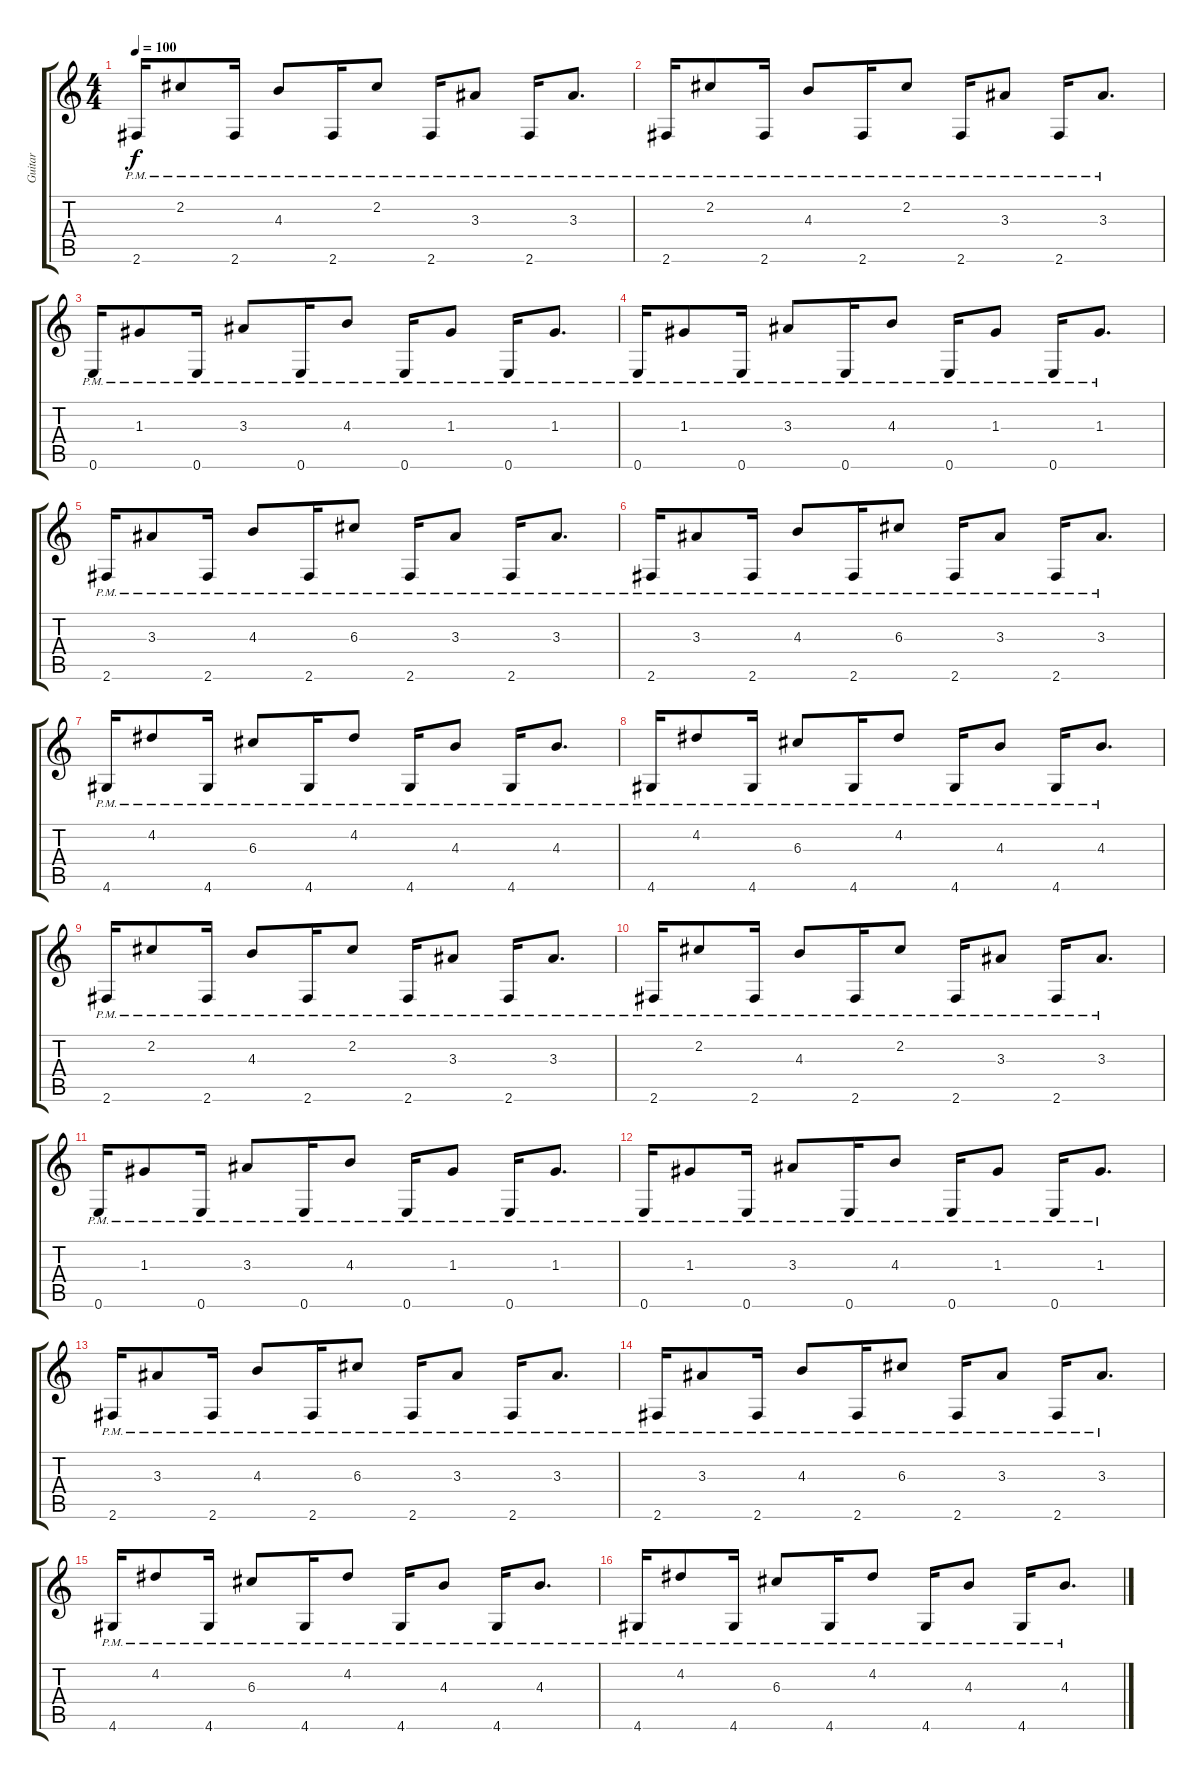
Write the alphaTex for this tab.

\track ("Guitar" "Guitar") {instrument distortionguitar}
\staff {score tabs}
\tuning (E4 B3 G3 D3 A2 E2) {hide}
\ts (4 4)
\tempo 100
\clef g2
\ks c
2.6{pm}.16{dy f} 2.2{pm}.8 2.6{pm}.16 4.3{pm}.8 2.6{pm}.16 2.2{pm}.8 2.6{pm}.16 3.3{pm}.8 2.6{pm}.16 3.3{pm}.8{d} |
2.6{pm}.16 2.2{pm}.8 2.6{pm}.16 4.3{pm}.8 2.6{pm}.16 2.2{pm}.8 2.6{pm}.16 3.3{pm}.8 2.6{pm}.16 3.3{pm}.8{d} |
0.6{pm}.16 1.3{pm}.8 0.6{pm}.16 3.3{pm}.8 0.6{pm}.16 4.3{pm}.8 0.6{pm}.16 1.3{pm}.8 0.6{pm}.16 1.3{pm}.8{d} |
0.6{pm}.16 1.3{pm}.8 0.6{pm}.16 3.3{pm}.8 0.6{pm}.16 4.3{pm}.8 0.6{pm}.16 1.3{pm}.8 0.6{pm}.16 1.3{pm}.8{d} |
2.6{pm}.16 3.3{pm}.8 2.6{pm}.16 4.3{pm}.8 2.6{pm}.16 6.3{pm}.8 2.6{pm}.16 3.3{pm}.8 2.6{pm}.16 3.3{pm}.8{d} |
2.6{pm}.16 3.3{pm}.8 2.6{pm}.16 4.3{pm}.8 2.6{pm}.16 6.3{pm}.8 2.6{pm}.16 3.3{pm}.8 2.6{pm}.16 3.3{pm}.8{d} |
4.6{pm}.16 4.2{pm}.8 4.6{pm}.16 6.3{pm}.8 4.6{pm}.16 4.2{pm}.8 4.6{pm}.16 4.3{pm}.8 4.6{pm}.16 4.3{pm}.8{d} |
4.6{pm}.16 4.2{pm}.8 4.6{pm}.16 6.3{pm}.8 4.6{pm}.16 4.2{pm}.8 4.6{pm}.16 4.3{pm}.8 4.6{pm}.16 4.3{pm}.8{d} |
2.6{pm}.16 2.2{pm}.8 2.6{pm}.16 4.3{pm}.8 2.6{pm}.16 2.2{pm}.8 2.6{pm}.16 3.3{pm}.8 2.6{pm}.16 3.3{pm}.8{d} |
2.6{pm}.16 2.2{pm}.8 2.6{pm}.16 4.3{pm}.8 2.6{pm}.16 2.2{pm}.8 2.6{pm}.16 3.3{pm}.8 2.6{pm}.16 3.3{pm}.8{d} |
0.6{pm}.16 1.3{pm}.8 0.6{pm}.16 3.3{pm}.8 0.6{pm}.16 4.3{pm}.8 0.6{pm}.16 1.3{pm}.8 0.6{pm}.16 1.3{pm}.8{d} |
0.6{pm}.16 1.3{pm}.8 0.6{pm}.16 3.3{pm}.8 0.6{pm}.16 4.3{pm}.8 0.6{pm}.16 1.3{pm}.8 0.6{pm}.16 1.3{pm}.8{d} |
2.6{pm}.16 3.3{pm}.8 2.6{pm}.16 4.3{pm}.8 2.6{pm}.16 6.3{pm}.8 2.6{pm}.16 3.3{pm}.8 2.6{pm}.16 3.3{pm}.8{d} |
2.6{pm}.16 3.3{pm}.8 2.6{pm}.16 4.3{pm}.8 2.6{pm}.16 6.3{pm}.8 2.6{pm}.16 3.3{pm}.8 2.6{pm}.16 3.3{pm}.8{d} |
4.6{pm}.16 4.2{pm}.8 4.6{pm}.16 6.3{pm}.8 4.6{pm}.16 4.2{pm}.8 4.6{pm}.16 4.3{pm}.8 4.6{pm}.16 4.3{pm}.8{d} |
4.6{pm}.16 4.2{pm}.8 4.6{pm}.16 6.3{pm}.8 4.6{pm}.16 4.2{pm}.8 4.6{pm}.16 4.3{pm}.8 4.6{pm}.16 4.3{pm}.8{d}
